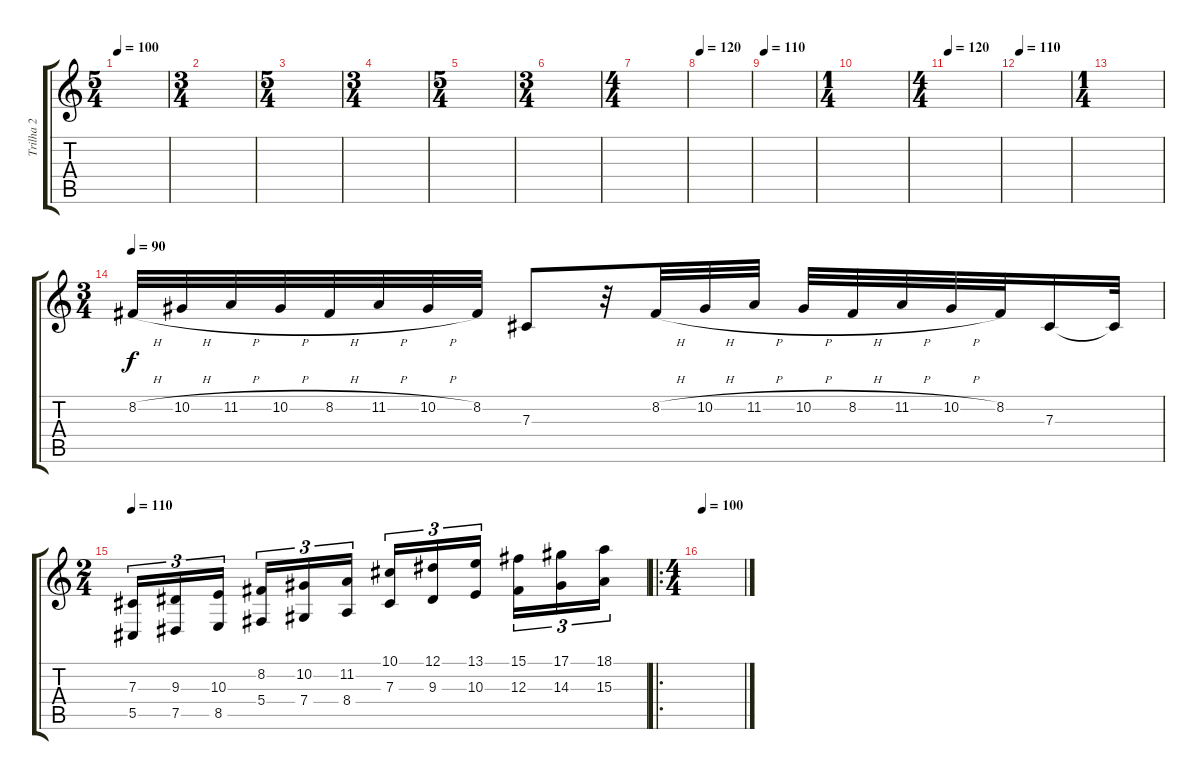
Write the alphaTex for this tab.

\track ("Trilha 2" "Trilha 2") {instrument flute}
\staff {score tabs}
\tuning (Eb4 Bb3 Gb3 Db3 Ab2 Eb2) {hide}
\ts (5 4)
\tempo 100
\clef g2
\ks c
|
\ts (3 4)
|
\ts (5 4)
|
\ts (3 4)
|
\ts (5 4)
|
\ts (3 4)
|
\ts (4 4)
|
\tempo 120
|
\tempo 110
|
\ts (1 4)
|
\ts (4 4)
\tempo 120
|
\tempo 110
|
\ts (1 4)
|
\ts (3 4)
\tempo 90
8.2{h}.32{instrument electricpiano2} 10.2{h}.32 11.2{h}.32 10.2{h}.32 8.2{h}.32 11.2{h}.32 10.2{h}.32 8.2.32 7.3.8 r.32 8.2{h}.32 10.2{h}.32 11.2{h}.32 10.2{h}.32 8.2{h}.32 11.2{h}.32 10.2{h}.32 8.2.32 7.3.16 7.3{t}.32 |
\ts (2 4)
\tempo 110
(7.3 5.5).16{tu (3 2) instrument electricpiano2} (9.3 7.5).16{tu (3 2)} (10.3 8.5).16{tu (3 2)} (8.2 5.4).16{tu (3 2)} (10.2 7.4).16{tu (3 2)} (11.2 8.4).16{tu (3 2)} (10.1 7.3).16{tu (3 2)} (12.1 9.3).16{tu (3 2)} (13.1 10.3).16{tu (3 2)} (15.1 12.3).16{tu (3 2)} (17.1 14.3).16{tu (3 2)} (18.1 15.3).16{tu (3 2)} |
\ro
\ts (4 4)
\tempo 100
